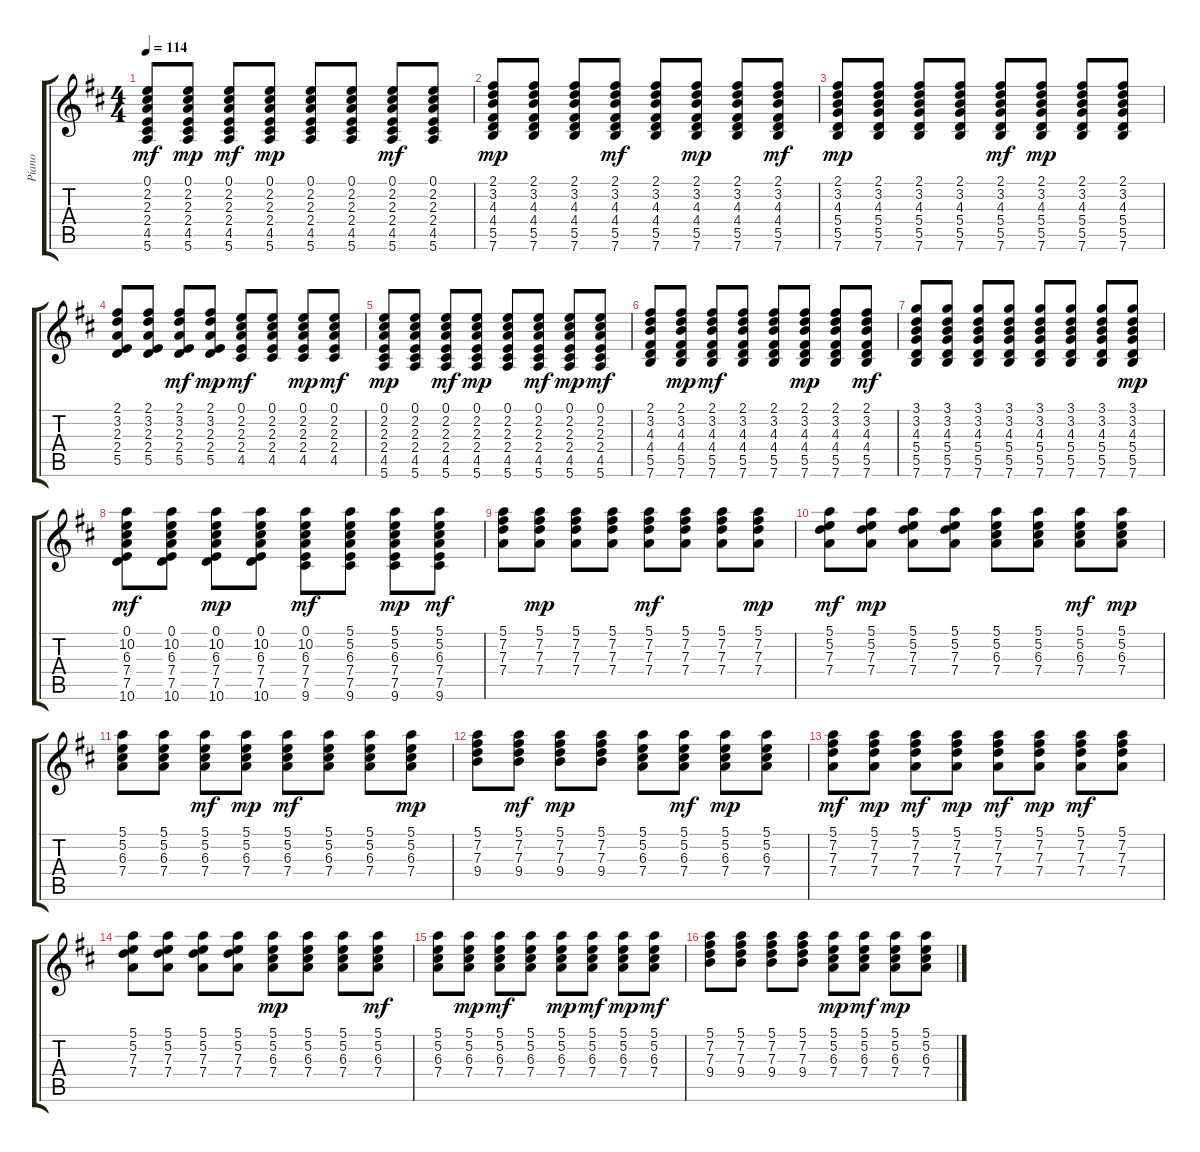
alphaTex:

\track ("Piano" "Piano") {instrument electricguitarjazz}
\staff {score tabs}
\tuning (E4 B3 G3 D3 A2 E2) {hide}
\ts (4 4)
\tempo 114
\clef g2
\ks d
(0.1 2.2 2.3 2.4 4.5 5.6).8{dy mf} (0.1 2.2 2.3 2.4 4.5 5.6).8{dy mp} (0.1 2.2 2.3 2.4 4.5 5.6).8{dy mf} (0.1 2.2 2.3 2.4 4.5 5.6).8{dy mp} (0.1 2.2 2.3 2.4 4.5 5.6).8 (0.1 2.2 2.3 2.4 4.5 5.6).8 (0.1 2.2 2.3 2.4 4.5 5.6).8{dy mf} (0.1 2.2 2.3 2.4 4.5 5.6).8 |
(2.1 3.2 4.3 4.4 5.5 7.6).8{dy mp} (2.1 3.2 4.3 4.4 5.5 7.6).8 (2.1 3.2 4.3 4.4 5.5 7.6).8 (2.1 3.2 4.3 4.4 5.5 7.6).8{dy mf} (2.1 3.2 4.3 4.4 5.5 7.6).8 (2.1 3.2 4.3 4.4 5.5 7.6).8{dy mp} (2.1 3.2 4.3 4.4 5.5 7.6).8 (2.1 3.2 4.3 4.4 5.5 7.6).8{dy mf} |
(2.1 3.2 4.3 5.4 5.5 7.6).8{dy mp} (2.1 3.2 4.3 5.4 5.5 7.6).8 (2.1 3.2 4.3 5.4 5.5 7.6).8 (2.1 3.2 4.3 5.4 5.5 7.6).8 (2.1 3.2 4.3 5.4 5.5 7.6).8{dy mf} (2.1 3.2 4.3 5.4 5.5 7.6).8{dy mp} (2.1 3.2 4.3 5.4 5.5 7.6).8 (2.1 3.2 4.3 5.4 5.5 7.6).8 |
(2.1 3.2 2.3 2.4 5.5).8 (2.1 3.2 2.3 2.4 5.5).8 (2.1 3.2 2.3 2.4 5.5).8{dy mf} (2.1 3.2 2.3 2.4 5.5).8{dy mp} (0.1 2.2 2.3 2.4 4.5).8{dy mf} (0.1 2.2 2.3 2.4 4.5).8 (0.1 2.2 2.3 2.4 4.5).8{dy mp} (0.1 2.2 2.3 2.4 4.5).8{dy mf} |
(0.1 2.2 2.3 2.4 4.5 5.6).8{dy mp} (0.1 2.2 2.3 2.4 4.5 5.6).8 (0.1 2.2 2.3 2.4 4.5 5.6).8{dy mf} (0.1 2.2 2.3 2.4 4.5 5.6).8{dy mp} (0.1 2.2 2.3 2.4 4.5 5.6).8 (0.1 2.2 2.3 2.4 4.5 5.6).8{dy mf} (0.1 2.2 2.3 2.4 4.5 5.6).8{dy mp} (0.1 2.2 2.3 2.4 4.5 5.6).8{dy mf} |
(2.1 3.2 4.3 4.4 5.5 7.6).8 (2.1 3.2 4.3 4.4 5.5 7.6).8{dy mp} (2.1 3.2 4.3 4.4 5.5 7.6).8{dy mf} (2.1 3.2 4.3 4.4 5.5 7.6).8 (2.1 3.2 4.3 4.4 5.5 7.6).8 (2.1 3.2 4.3 4.4 5.5 7.6).8{dy mp} (2.1 3.2 4.3 4.4 5.5 7.6).8 (2.1 3.2 4.3 4.4 5.5 7.6).8{dy mf} |
(3.1 3.2 4.3 5.4 5.5 7.6).8 (3.1 3.2 4.3 5.4 5.5 7.6).8 (3.1 3.2 4.3 5.4 5.5 7.6).8 (3.1 3.2 4.3 5.4 5.5 7.6).8 (3.1 3.2 4.3 5.4 5.5 7.6).8 (3.1 3.2 4.3 5.4 5.5 7.6).8 (3.1 3.2 4.3 5.4 5.5 7.6).8 (3.1 3.2 4.3 5.4 5.5 7.6).8{dy mp} |
(0.1 10.2 6.3 7.4 7.5 10.6).8{dy mf} (0.1 10.2 6.3 7.4 7.5 10.6).8 (0.1 10.2 6.3 7.4 7.5 10.6).8{dy mp} (0.1 10.2 6.3 7.4 7.5 10.6).8 (0.1 10.2 6.3 7.4 7.5 9.6).8{dy mf} (5.1 5.2 6.3 7.4 7.5 9.6).8 (5.1 5.2 6.3 7.4 7.5 9.6).8{dy mp} (5.1 5.2 6.3 7.4 7.5 9.6).8{dy mf} |
(5.1 7.2 7.3 7.4).8 (5.1 7.2 7.3 7.4).8{dy mp} (5.1 7.2 7.3 7.4).8 (5.1 7.2 7.3 7.4).8 (5.1 7.2 7.3 7.4).8{dy mf} (5.1 7.2 7.3 7.4).8 (5.1 7.2 7.3 7.4).8 (5.1 7.2 7.3 7.4).8{dy mp} |
(5.1 5.2 7.3 7.4).8{dy mf} (5.1 5.2 7.3 7.4).8{dy mp} (5.1 5.2 7.3 7.4).8 (5.1 5.2 7.3 7.4).8 (5.1 5.2 6.3 7.4).8 (5.1 5.2 6.3 7.4).8 (5.1 5.2 6.3 7.4).8{dy mf} (5.1 5.2 6.3 7.4).8{dy mp} |
(5.1 5.2 6.3 7.4).8 (5.1 5.2 6.3 7.4).8 (5.1 5.2 6.3 7.4).8{dy mf} (5.1 5.2 6.3 7.4).8{dy mp} (5.1 5.2 6.3 7.4).8{dy mf} (5.1 5.2 6.3 7.4).8 (5.1 5.2 6.3 7.4).8 (5.1 5.2 6.3 7.4).8{dy mp} |
(5.1 7.2 7.3 9.4).8 (5.1 7.2 7.3 9.4).8{dy mf} (5.1 7.2 7.3 9.4).8{dy mp} (5.1 7.2 7.3 9.4).8 (5.1 5.2 6.3 7.4).8 (5.1 5.2 6.3 7.4).8{dy mf} (5.1 5.2 6.3 7.4).8{dy mp} (5.1 5.2 6.3 7.4).8 |
(5.1 7.2 7.3 7.4).8{dy mf} (5.1 7.2 7.3 7.4).8{dy mp} (5.1 7.2 7.3 7.4).8{dy mf} (5.1 7.2 7.3 7.4).8{dy mp} (5.1 7.2 7.3 7.4).8{dy mf} (5.1 7.2 7.3 7.4).8{dy mp} (5.1 7.2 7.3 7.4).8{dy mf} (5.1 7.2 7.3 7.4).8 |
(5.1 5.2 7.3 7.4).8 (5.1 5.2 7.3 7.4).8 (5.1 5.2 7.3 7.4).8 (5.1 5.2 7.3 7.4).8 (5.1 5.2 6.3 7.4).8{dy mp} (5.1 5.2 6.3 7.4).8 (5.1 5.2 6.3 7.4).8 (5.1 5.2 6.3 7.4).8{dy mf} |
(5.1 5.2 6.3 7.4).8 (5.1 5.2 6.3 7.4).8{dy mp} (5.1 5.2 6.3 7.4).8{dy mf} (5.1 5.2 6.3 7.4).8 (5.1 5.2 6.3 7.4).8{dy mp} (5.1 5.2 6.3 7.4).8{dy mf} (5.1 5.2 6.3 7.4).8{dy mp} (5.1 5.2 6.3 7.4).8{dy mf} |
(5.1 7.2 7.3 9.4).8 (5.1 7.2 7.3 9.4).8 (5.1 7.2 7.3 9.4).8 (5.1 7.2 7.3 9.4).8 (5.1 5.2 6.3 7.4).8{dy mp} (5.1 5.2 6.3 7.4).8{dy mf} (5.1 5.2 6.3 7.4).8{dy mp} (5.1 5.2 6.3 7.4).8
